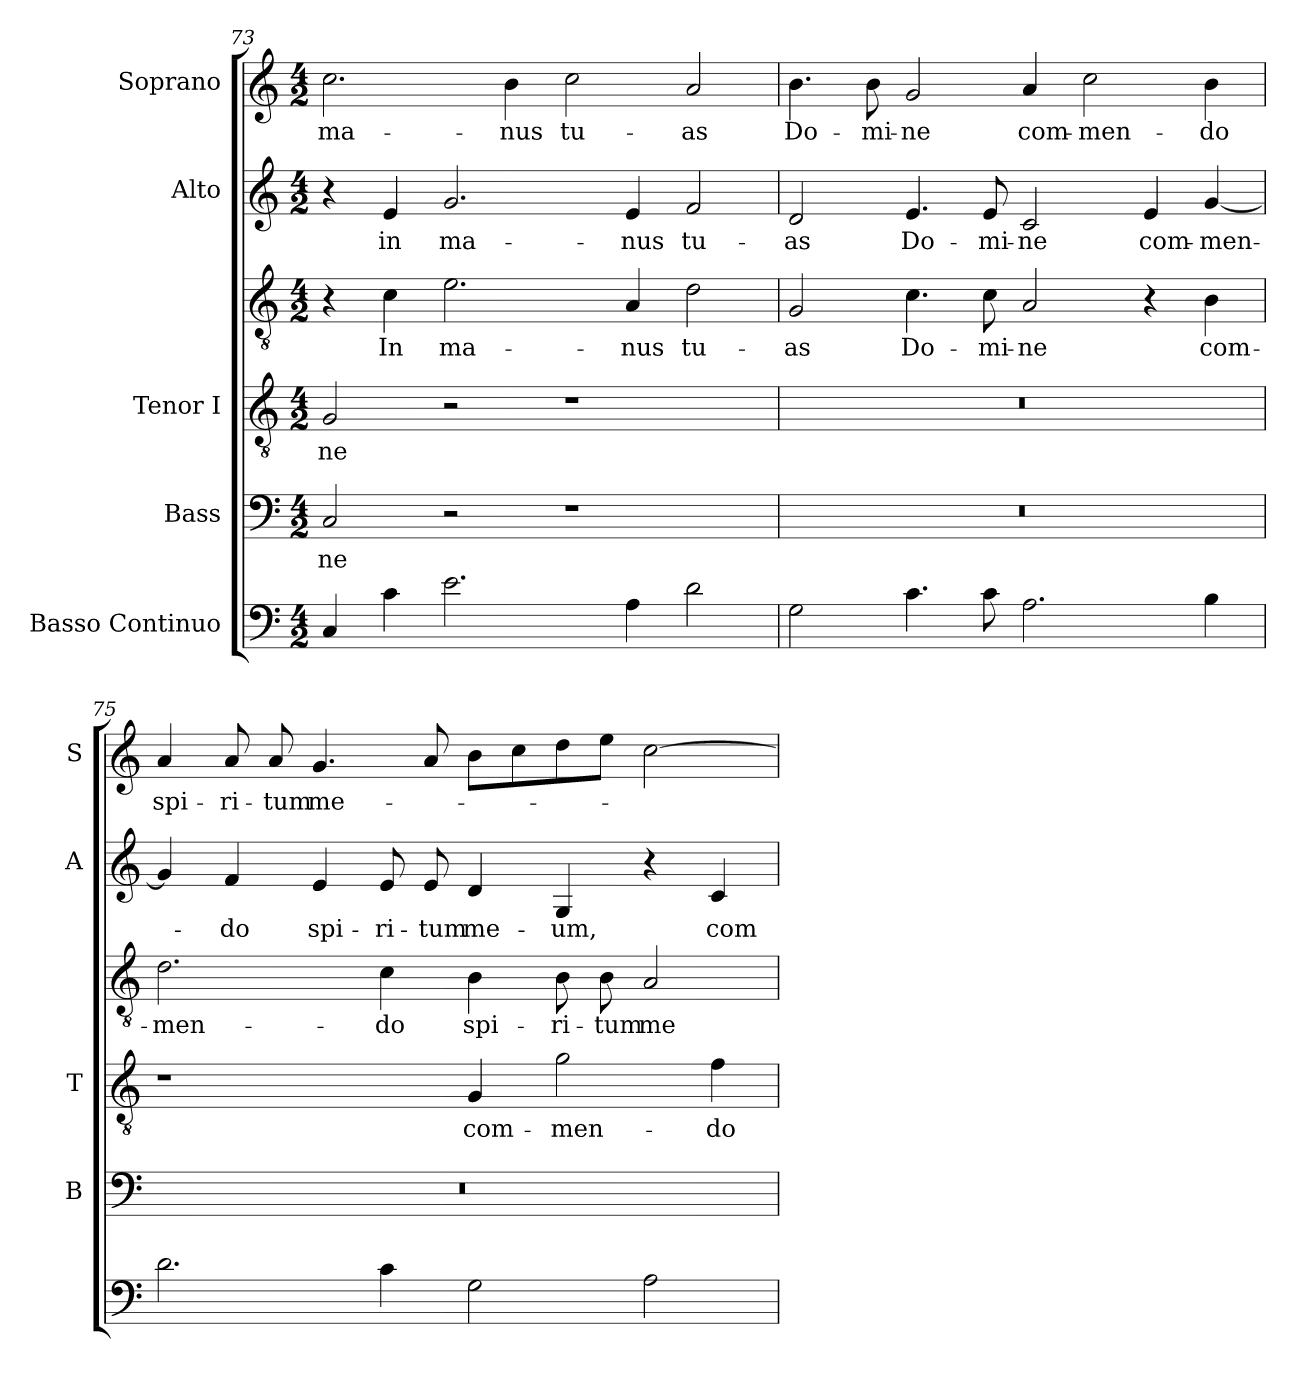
**kern	**kern	**text	**kern	**text	**kern	**text	**kern	**text	**kern	**text
*part5	*part4	*part4	*part3	*part3	*part3	*part3	*part2	*part2	*part1	*part1
*staff6	*staff5	*staff5	*staff4	*staff4	*staff3	*staff3	*staff2	*staff2	*staff1	*staff1
*I"Basso Continuo	*I"Bass	*	*I"Tenor I	*	*	*	*I"Alto	*	*I"Soprano	*
*	*I'B	*	*I'T	*	*	*	*I'A	*	*I'S	*
*clefF4	*clefF4	*	*clefGv2	*	*clefGv2	*	*clefG2	*	*clefG2	*
*	*ITrd7c12	*	*	*	*	*	*	*	*	*
*k[]	*k[]	*	*k[]	*	*k[]	*	*k[]	*	*k[]	*
*C:	*C:	*	*C:	*	*C:	*	*C:	*	*C:	*
*M4/2	*M4/2	*	*M4/2	*	*M4/2	*	*M4/2	*	*M4/2	*
=73	=73	=73	=73	=73	=73	=73	=73	=73	=73	=73
!	!	!LO:LY:b:color=#000000	!	!	!	!	!	!	!	!
!	!	!	!	!LO:LY:b:color=#000000	!	!	!	!	!	!
!	!	!	!	!	!	!	!	!	!	!LO:LY:b:color=#000000
4Ci/	2CCi/	-ne	2Gi/	-ne	4r	.	4r	.	2.cci\	ma-
!	!	!	!	!	!	!LO:LY:b:color=#000000	!	!	!	!
!	!	!	!	!	!	!	!	!LO:LY:b:color=#000000	!	!
4ci\	.	.	.	.	4ci\	In	4ei/	in	.	.
!	!	!	!	!	!	!LO:LY:b:color=#000000	!	!	!	!
!	!	!	!	!	!	!	!	!LO:LY:b:color=#000000	!	!
2.ei\	2r	.	2r	.	2.ei\	ma-	2.gi/	ma-	.	.
!	!	!	!	!	!	!	!	!	!	!LO:LY:b:color=#000000
.	.	.	.	.	.	.	.	.	4bi\	-nus
!	!	!	!	!	!	!	!	!	!	!LO:LY:b:color=#000000
.	1r	.	1r	.	.	.	.	.	2cci\	tu-
!	!	!	!	!	!	!LO:LY:b:color=#000000	!	!	!	!
!	!	!	!	!	!	!	!	!LO:LY:b:color=#000000	!	!
4Ai\	.	.	.	.	4Ai/	-nus	4ei/	-nus	.	.
!	!	!	!	!	!	!LO:LY:b:color=#000000	!	!	!	!
!	!	!	!	!	!	!	!	!LO:LY:b:color=#000000	!	!
!	!	!	!	!	!	!	!	!	!	!LO:LY:b:color=#000000
2di\	.	.	.	.	2di\	tu-	2fi/	tu-	2ai/	-as
=74	=74	=74	=74	=74	=74	=74	=74	=74	=74	=74
!	!LO:N:vis=1	!	!LO:N:vis=1	!	!	!	!	!	!	!
!	!	!	!	!	!	!LO:LY:b:color=#000000	!	!	!	!
!	!	!	!	!	!	!	!	!LO:LY:b:color=#000000	!	!
!	!	!	!	!	!	!	!	!	!	!LO:LY:b:color=#000000
2Gi\	0r	.	0r	.	2Gi/	-as	2di/	-as	4.bi\	Do-
!	!	!	!	!	!	!	!	!	!	!LO:LY:b:color=#000000
.	.	.	.	.	.	.	.	.	8bi\	-mi-
!	!	!	!	!	!	!LO:LY:b:color=#000000	!	!	!	!
!	!	!	!	!	!	!	!	!LO:LY:b:color=#000000	!	!
!	!	!	!	!	!	!	!	!	!	!LO:LY:b:color=#000000
4.ci\	.	.	.	.	4.ci\	Do-	4.ei/	Do-	2gi/	-ne
!	!	!	!	!	!	!LO:LY:b:color=#000000	!	!	!	!
!	!	!	!	!	!	!	!	!LO:LY:b:color=#000000	!	!
8ci\	.	.	.	.	8ci\	-mi-	8ei/	-mi-	.	.
!	!	!	!	!	!	!LO:LY:b:color=#000000	!	!	!	!
!	!	!	!	!	!	!	!	!LO:LY:b:color=#000000	!	!
!	!	!	!	!	!	!	!	!	!	!LO:LY:b:color=#000000
2.Ai\	.	.	.	.	2Ai/	-ne	2ci/	-ne	4ai/	com-
!	!	!	!	!	!	!	!	!	!	!LO:LY:b:color=#000000
.	.	.	.	.	.	.	.	.	2cci\	-men-
!	!	!	!	!	!	!	!	!LO:LY:b:color=#000000	!	!
.	.	.	.	.	4r	.	4ei/	com-	.	.
!	!	!	!	!	!	!LO:LY:b:color=#000000	!	!	!	!
!	!	!	!	!	!	!	!	!LO:LY:b:color=#000000	!	!
!	!	!	!	!	!	!	!	!	!	!LO:LY:b:color=#000000
4Bi\	.	.	.	.	4Bi\	com-	[<4gi/	-men-	4bi\	-do
!!LO:LB:g=z
=75	=75	=75	=75	=75	=75	=75	=75	=75	=75	=75
!	!LO:N:vis=1	!	!	!	!	!	!	!	!	!
!	!	!	!	!	!	!LO:LY:b:color=#000000	!	!	!	!
!	!	!	!	!	!	!	!	!	!	!LO:LY:b:color=#000000
2.di\	0r	.	1r	.	2.di\	-men-	4gi/]	.	4ai/	spi-
!	!	!	!	!	!	!	!	!LO:LY:b:color=#000000	!	!
!	!	!	!	!	!	!	!	!	!	!LO:LY:b:color=#000000
.	.	.	.	.	.	.	4fi/	-do	8ai/	-ri-
!	!	!	!	!	!	!	!	!	!	!LO:LY:b:color=#000000
.	.	.	.	.	.	.	.	.	8ai/	-tum
!	!	!	!	!	!	!	!	!LO:LY:b:color=#000000	!	!
!	!	!	!	!	!	!	!	!	!	!LO:LY:b:color=#000000
.	.	.	.	.	.	.	4ei/	spi-	4.gi/	me-
!	!	!	!	!	!	!LO:LY:b:color=#000000	!	!	!	!
!	!	!	!	!	!	!	!	!LO:LY:b:color=#000000	!	!
4ci\	.	.	.	.	4ci\	-do	8ei/	-ri-	.	.
!	!	!	!	!	!	!	!	!LO:LY:b:color=#000000	!	!
.	.	.	.	.	.	.	8ei/	-tum	8ai/	.
!	!	!	!	!LO:LY:b:color=#000000	!	!	!	!	!	!
!	!	!	!	!	!	!LO:LY:b:color=#000000	!	!	!	!
!	!	!	!	!	!	!	!	!LO:LY:b:color=#000000	!	!
2Gi\	.	.	4Gi/	com-	4Bi\	spi-	4di/	me-	8bi\L	.
.	.	.	.	.	.	.	.	.	8cci\	.
!	!	!	!	!LO:LY:b:color=#000000	!	!	!	!	!	!
!	!	!	!	!	!	!LO:LY:b:color=#000000	!	!	!	!
!	!	!	!	!	!	!	!	!LO:LY:b:color=#000000	!	!
.	.	.	2gi\	-men-	8Bi\	-ri-	4Gi/	-um,	8ddi\	.
!	!	!	!	!	!	!LO:LY:b:color=#000000	!	!	!	!
.	.	.	.	.	8Bi\	-tum	.	.	8eei\J	.
!	!	!	!	!	!	!LO:LY:b:color=#000000	!	!	!	!
2Ai\	.	.	.	.	2Ai/	me-	4r	.	[>2cci\	.
!	!	!	!	!LO:LY:b:color=#000000	!	!	!	!	!	!
!	!	!	!	!	!	!	!	!LO:LY:b:color=#000000	!	!
.	.	.	4fi\	-do	.	.	4ci/	com-	.	.
=	=	=	=	=	=	=	=	=	=	=
*-	*-	*-	*-	*-	*-	*-	*-	*-	*-	*-
